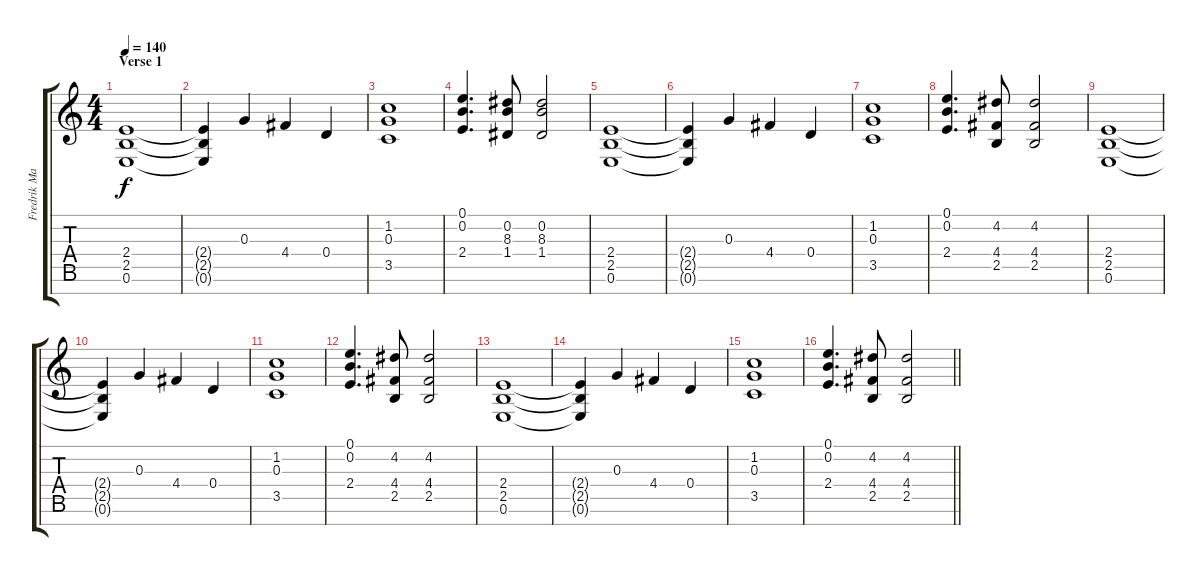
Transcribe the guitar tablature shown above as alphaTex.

\track ("Fredrik Mannberg" "Fredrik Ma") {instrument overdrivenguitar}
\staff {score tabs}
\tuning (E4 B3 G3 D3 A2 E2 B1) {hide}
\ts (4 4)
\section ("" "Verse 1")
\tempo 140
\clef g2
\ks c
(2.4 2.5 0.6).1{dy f volume 6} |
(2.4{t} 2.5{t} 0.6{t}).4 0.3.4{volume 11} 4.4.4 0.4.4 |
(1.2 0.3 3.5).1{volume 14} |
(0.1 0.2 2.4).4{d} (0.2 8.3 1.4).8 (0.2 8.3 1.4).2 |
(2.4 2.5 0.6).1{volume 6} |
(2.4{t} 2.5{t} 0.6{t}).4 0.3.4{volume 11} 4.4.4 0.4.4 |
(1.2 0.3 3.5).1{volume 14} |
(0.1 0.2 2.4).4{d} (4.2 4.4 2.5).8 (4.2 4.4 2.5).2 |
(2.4 2.5 0.6).1{volume 6} |
(2.4{t} 2.5{t} 0.6{t}).4 0.3.4{volume 11} 4.4.4 0.4.4 |
(1.2 0.3 3.5).1{volume 14} |
(0.1 0.2 2.4).4{d} (4.2 4.4 2.5).8 (4.2 4.4 2.5).2 |
(2.4 2.5 0.6).1{volume 6} |
(2.4{t} 2.5{t} 0.6{t}).4 0.3.4{volume 11} 4.4.4 0.4.4 |
(1.2 0.3 3.5).1{volume 14} |
\barLineRight lightlight
(0.1 0.2 2.4).4{d} (4.2 4.4 2.5).8 (4.2 4.4 2.5).2
